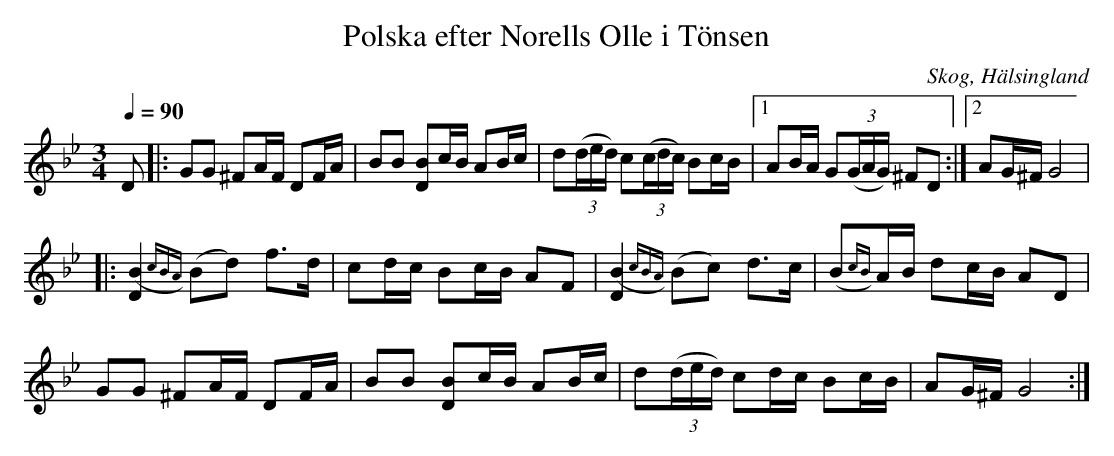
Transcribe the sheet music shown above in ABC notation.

X:1
T: Polska efter Norells Olle i Tönsen
O: Skog, Hälsingland
M: 3/4
L: 1/16
Q: 1/4=90
K: Gm
D2 |: G2G2 ^F2AF D2FA|B2B2 [D2 B2]cB A2Bc|d2(3(ded) c2(3(cdc) B2cB|1 A2BA G2(3(GAG) ^F2D2:|2 A2G^F G8|
|: [D4, (B4]{cBA}) (B2d2) f2>d2|c2dc B2cB A2F2|[D4, (B4]{cBA}) (B2c2) d2>c2|(B2{cB})AB d2cB A2D2|
G2G2 ^F2AF D2FA|B2B2 [D2, B2]cB A2Bc|d2(3(ded) c2dc B2cB|A2G^F G8:|
